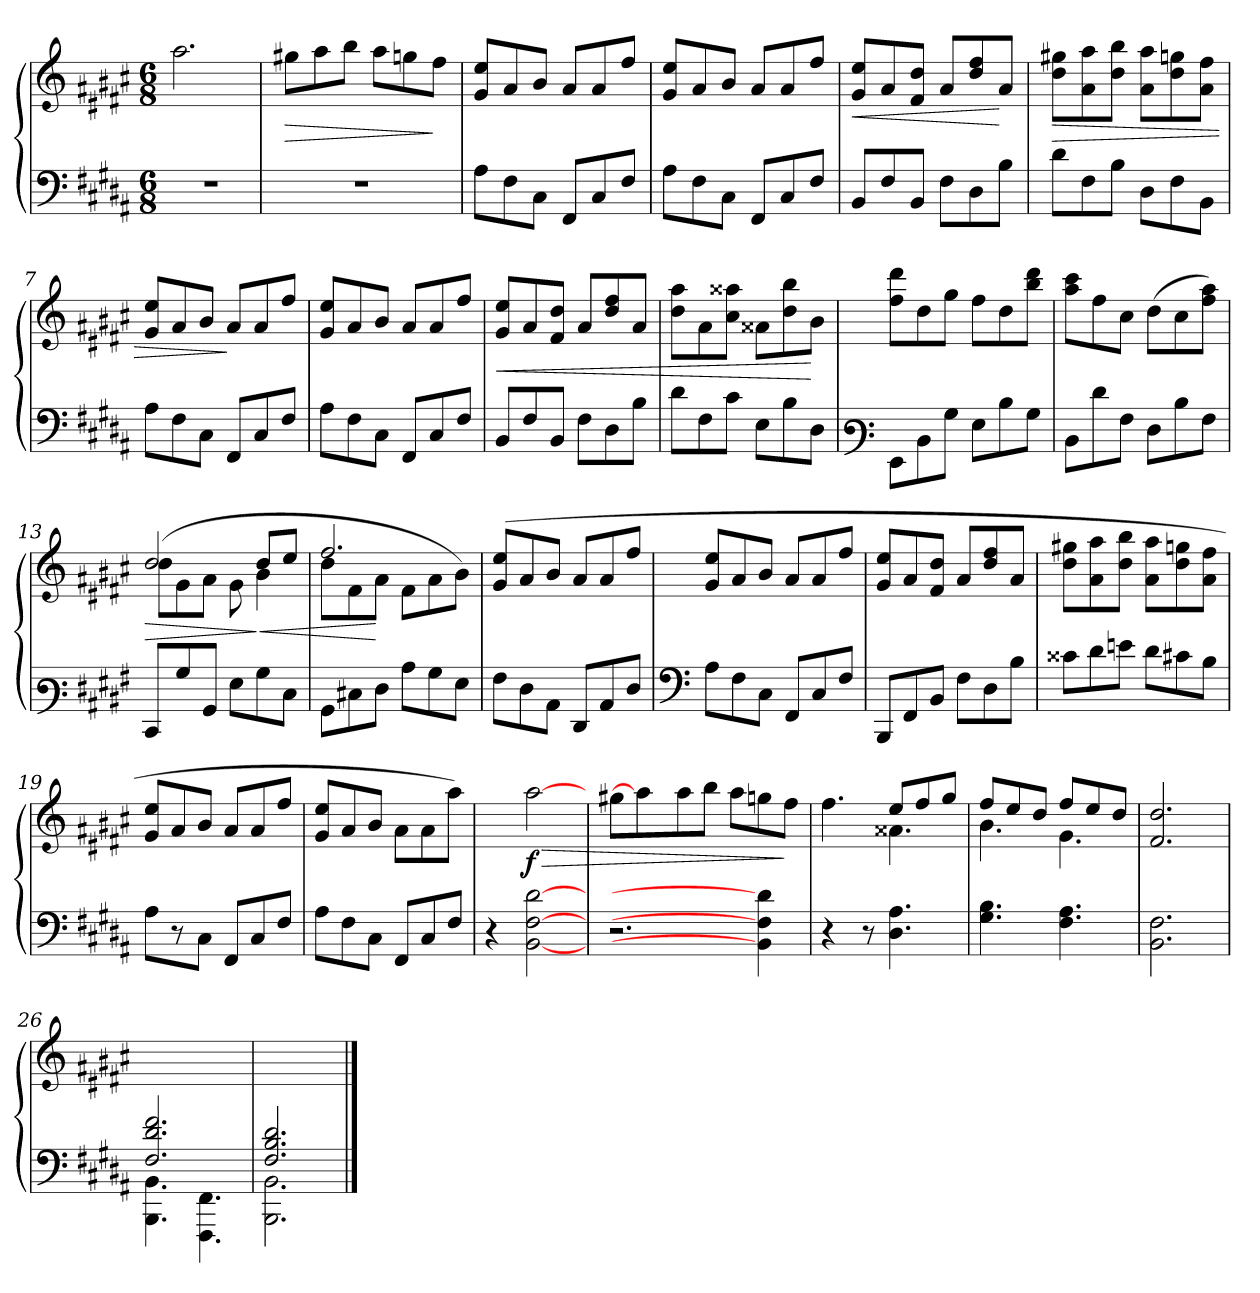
**kern	**kern	**dynam
*part1	*part1	*part1
*staff2	*staff1	*staff1/2
*clefF4	*clefG3	*
*k[f#c#g#d#a#]	*k[f#c#g#d#a#]	*
*M6/8	*M6/8	*
=1	=1	=1
2.r	2.ff#\	.
=2	=2	=2
!	!	!LO:HP:b
2.r	8ee#X\L	>
.	8ff#\	.
.	8gg#\J	.
.	8ff#\L	.
.	8een\	.
.	8dd#\J	]
=3	=3	=3
8A#\L	8e/ 8cc#/L	.
8F#\	8f#/	.
8C#\J	8g#/J	.
8FF#/L	8f#/L	.
8C#/	8f#/	.
8F#/J	8dd#/J	.
=4	=4	=4
8A#\L	8e/ 8cc#/L	.
8F#\	8f#/	.
8C#\J	8g#/J	.
8FF#/L	8f#/L	.
8C#/	8f#/	.
8F#/J	8dd#/J	.
=5	=5	=5
!	!	!LO:HP:b
8BB/L	8e/ 8cc#/L	<
8F#/	8f#/	.
8BB/J	8d#/ 8b/J	.
8F#\L	8f#/L	.
8D#\	8b/ 8dd#/	.
8B\J	8f#/J	[
!!LO:LB:g=z
=6	=6	=6
!	!	!LO:HP:b
8d#\L	8b\ 8ee#X\L	>
8F#\	8f#\ 8ff#\	.
8B\J	8b\ 8gg#\J	.
8D#\L	8f#\ 8ff#\L	.
8F#\	8b\ 8een\	.
8BB\J	8f#\ 8dd#\J	.
=7	=7	=7
8A#\L	8e/ 8cc#/L	.
8F#\	8f#/	.
8C#\J	8g#/J	.
8FF#/L	8f#/L	]
8C#/	8f#/	.
8F#/J	8dd#/J	.
=8	=8	=8
8A#\L	8e/ 8cc#/L	.
8F#\	8f#/	.
8C#\J	8g#/J	.
8FF#/L	8f#/L	.
8C#/	8f#/	.
8F#/J	8dd#/J	.
=9	=9	=9
!	!	!LO:HP:b
8BB/L	8e/ 8cc#/L	<
8F#/	8f#/	.
8BB/J	8d#/ 8b/J	.
8F#\L	8f#/L	.
8D#\	8b/ 8dd#/	.
8B\J	8f#/J	.
=10	=10	=10
8d#\L	8b\ 8ff#\L	.
8F#\	8f#\	.
8c#\J	8a#\ 8ff##X\J	.
8E\L	8f##X\L	.
8B\	8b\ 8gg#\	.
8D#\J	8g#\J	[
!!LO:LB:g=z
=11	=11	=11
*clefF3	*	*
8GG#\L	(>8dd#\ 8bb\L	.
8D#\	8b\	.
8B\J	8ee\J	.
8G#\L	8dd#\L	.
8d#\	8b\	.
8B\J	8gg#\ 8bb\J	.
=12	=12	=12
8D#\L	8ff#\ 8aa#\L	.
8f#\	8dd#\	.
8A#\J	8a#\J	.
8F#\L	(8b\L	.
8d#\	8a#\	.
8A#\J	8dd#\ 8ff#\J)	.
=13	=13	=13
*	*^	*
!	!	!	!LO:HP:b
8EE/L	(>2b/	8b\L	>
8B/	.	8e\	.
8BB/J	.	8f#\J	.
8G#\L	.	8e\	.
!	!	!	!LO:HP:n=1:b
8B\	8b/L	4g#\	] <
8E\J	8cc#/J	.	.
=14	=14	=14	=14
8BB\L	2.dd#/	8b\L	.
8E#X\	.	8d#\	.
8F#\J	.	8f#\J	[
8c#\L	.	8d#\L	.
8B\	.	8f#\	.
8G#\J	.	8g#\J)	.
*	*v	*v	*
=15	=15	=15
8A#\L	(>8e/ 8cc#/L	.
8F#\	8f#/	.
8C#\J	8g#/J	.
8FF#/L	8f#/L	.
8C#/	8f#/	.
8F#/J	8dd#/J	.
!!LO:LB:g=z
=16	=16	=16
*clefF4	*	*
8A#\L	8e/ 8cc#/L	.
8F#\	8f#/	.
8C#\J	8g#/J	.
8FF#/L	8f#/L	.
8C#/	8f#/	.
8F#/J	8dd#/J	.
=17	=17	=17
8BBB/L	8e/ 8cc#/L	.
8FF#/	8f#/	.
8BB/J	8d#/ 8b/J	.
8F#\L	8f#/L	.
8D#\	8b/ 8dd#/	.
8B\J	8f#/J	.
=18	=18	=18
8c##X\L	8b\ 8ee#X\L	.
8d#\	8f#\ 8ff#\	.
8en\J	8b\ 8gg#\J	.
8d#\L	8f#\ 8ff#\L	.
8c#X\	8b\ 8een\	.
8B\J	8f#\ 8dd#\J	.
=19	=19	=19
8A#\L	8e/ 8cc#/L	.
8r	8f#/	.
8C#\J	8g#/J	.
8FF#/L	8f#/L	.
8C#/	8f#/	.
8F#/J	8dd#/J	.
=20	=20	=20
8A#\L	8e/ 8cc#/L	.
8F#\	8f#/	.
8C#\J	8g#/J	.
8FF#/L	8f#\L	.
8C#/	8f#\	.
8F#/J	8ff#\J)	.
!!LO:LB:g=z
=21	=21	=21
4r	4ryy	.
!	!	!LO:HP:b
!	!	!LO:DY:n=1:b
[2BB\ [2F#\ [2d#\	(>[2ff#\	> f
=22	=22	=22
2.r	8ee#X\L	.
.	4ff#\]	.
.	8ff#\	.
.	8gg#\J	.
.	8ff#\L	.
4BB\] 4F#\] 4d#\]	8een\	.
.	8dd#\J	]
=23	=23	=23
*	*^	*
4r	4.ryy	4.dd#\	.
8r	.	.	.
4.D#\ 4.A#\	8cc#/L	4.f##X\	.
.	8dd#/	.	.
.	8ee/J	.	.
=24	=24	=24	=24
4.G#\ 4.B\	8dd#/L	4.g#\	.
.	8cc#/	.	.
.	8b/J	.	.
4.F#\ 4.A#\	8dd#/L	4.e\	.
.	8cc#/	.	.
.	8b/J	.	.
*	*v	*v	*
=25	=25	=25
2.BB\ 2.F#\	2.d#/ 2.b/	.
=26	=26	=26
*^	*	*
2.F#/ 2.d#/ 2.f#/	4.BBB\ 4.BB\	2.ryy	.
.	4.FFF#\ 4.FF#\	.	.
=27	=27	=27	=27
2.F#/ 2.B/ 2.d#/)	2.BBB\ 2.BB\	2.ryy	.
*v	*v	*	*
==	==	==
*-	*-	*-
